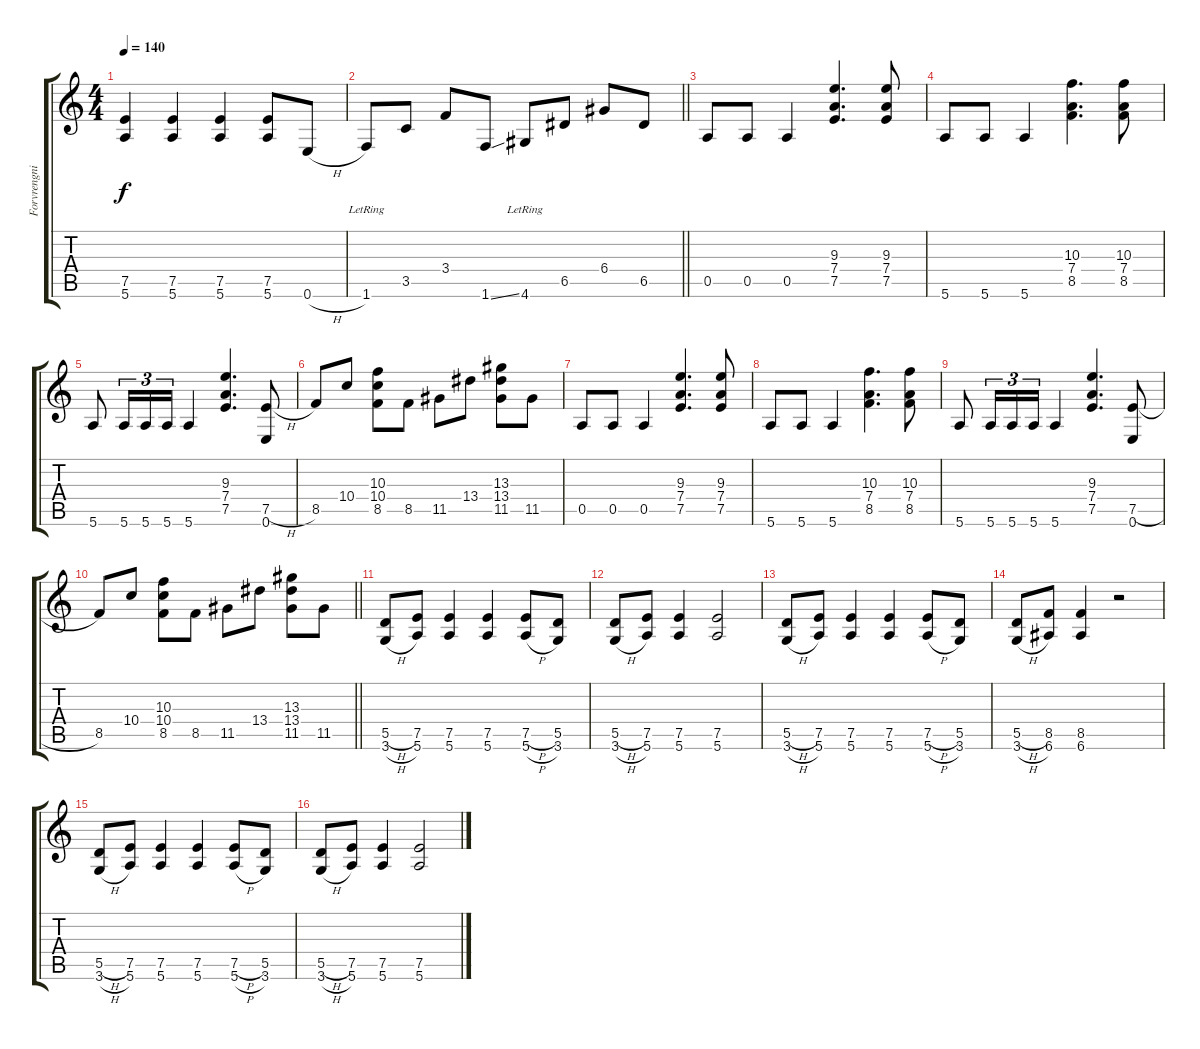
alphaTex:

\track ("Forvrengning gitar" "Forvrengni") {instrument distortionguitar}
\staff {score tabs}
\tuning (E4 B3 G3 D3 A2 E2) {hide}
\ts (4 4)
\tempo 140
\clef g2
\ks c
(7.5 5.6).4{dy f} (7.5 5.6).4 (7.5 5.6).4 (7.5 5.6).8 0.6{h}.8 |
\barLineRight lightlight
1.6{lr}.8 3.5.8 3.4.8 1.6{ss}.8 4.6{lr}.8 6.5.8 6.4.8 6.5.8 |
\section ("" "")
0.5.8 0.5.8 0.5.4 (9.3 7.4 7.5).4{d} (9.3 7.4 7.5).8 |
5.6.8 5.6.8 5.6.4 (10.3 7.4 8.5).4{d} (10.3 7.4 8.5).8 |
5.6.8 5.6.16{tu (3 2)} 5.6.16{tu (3 2)} 5.6.16{tu (3 2)} 5.6.4 (9.3 7.4 7.5).4{d} (7.5{h} 0.6).8 |
8.5.8 10.4.8 (10.3 10.4 8.5).8 8.5.8 11.5.8 13.4.8 (13.3 13.4 11.5).8 11.5.8 |
0.5.8 0.5.8 0.5.4 (9.3 7.4 7.5).4{d} (9.3 7.4 7.5).8 |
5.6.8 5.6.8 5.6.4 (10.3 7.4 8.5).4{d} (10.3 7.4 8.5).8 |
5.6.8 5.6.16{tu (3 2)} 5.6.16{tu (3 2)} 5.6.16{tu (3 2)} 5.6.4 (9.3 7.4 7.5).4{d} (7.5{h} 0.6).8 |
\barLineRight lightlight
8.5.8 10.4.8 (10.3 10.4 8.5).8 8.5.8 11.5.8 13.4.8 (13.3 13.4 11.5).8 11.5.8 |
\section ("" "")
(5.5{h} 3.6{h}).8 (7.5 5.6).8 (7.5 5.6).4 (7.5 5.6).4 (7.5{h} 5.6{h}).8 (5.5 3.6).8 |
(5.5{h} 3.6{h}).8 (7.5 5.6).8 (7.5 5.6).4 (7.5 5.6).2 |
(5.5{h} 3.6{h}).8 (7.5 5.6).8 (7.5 5.6).4 (7.5 5.6).4 (7.5{h} 5.6{h}).8 (5.5 3.6).8 |
(5.5{h} 3.6{h}).8 (8.5 6.6).8 (8.5 6.6).4 r.2 |
(5.5{h} 3.6{h}).8 (7.5 5.6).8 (7.5 5.6).4 (7.5 5.6).4 (7.5{h} 5.6{h}).8 (5.5 3.6).8 |
(5.5{h} 3.6{h}).8 (7.5 5.6).8 (7.5 5.6).4 (7.5 5.6).2
